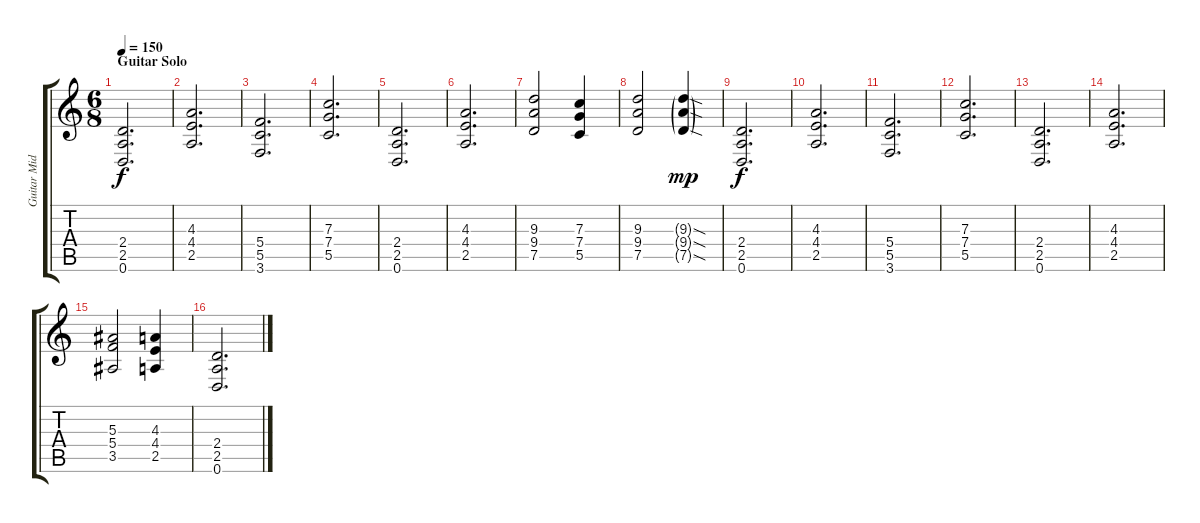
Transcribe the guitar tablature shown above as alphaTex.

\track ("Guitar Middle" "Guitar Mid") {instrument distortionguitar}
\staff {score tabs}
\tuning (D4 A3 F3 C3 G2 D2) {hide}
\ts (6 8)
\section ("" "Guitar Solo")
\tempo 150
\clef g2
\ks c
(2.4 2.5 0.6).2{d dy f} |
(4.3 4.4 2.5).2{d} |
(5.4 5.5 3.6).2{d} |
(7.3 7.4 5.5).2{d} |
(2.4 2.5 0.6).2{d} |
(4.3 4.4 2.5).2{d} |
(9.3 9.4 7.5).2 (7.3 7.4 5.5).4 |
(9.3 9.4 7.5).2 (9.3{sod g} 9.4{sod g} 7.5{sod g}).4{dy mp} |
(2.4 2.5 0.6).2{d dy f} |
(4.3 4.4 2.5).2{d} |
(5.4 5.5 3.6).2{d} |
(7.3 7.4 5.5).2{d} |
(2.4 2.5 0.6).2{d} |
(4.3 4.4 2.5).2{d} |
(5.3 5.4 3.5).2 (4.3 4.4 2.5).4 |
(2.4 2.5 0.6).2{d}
